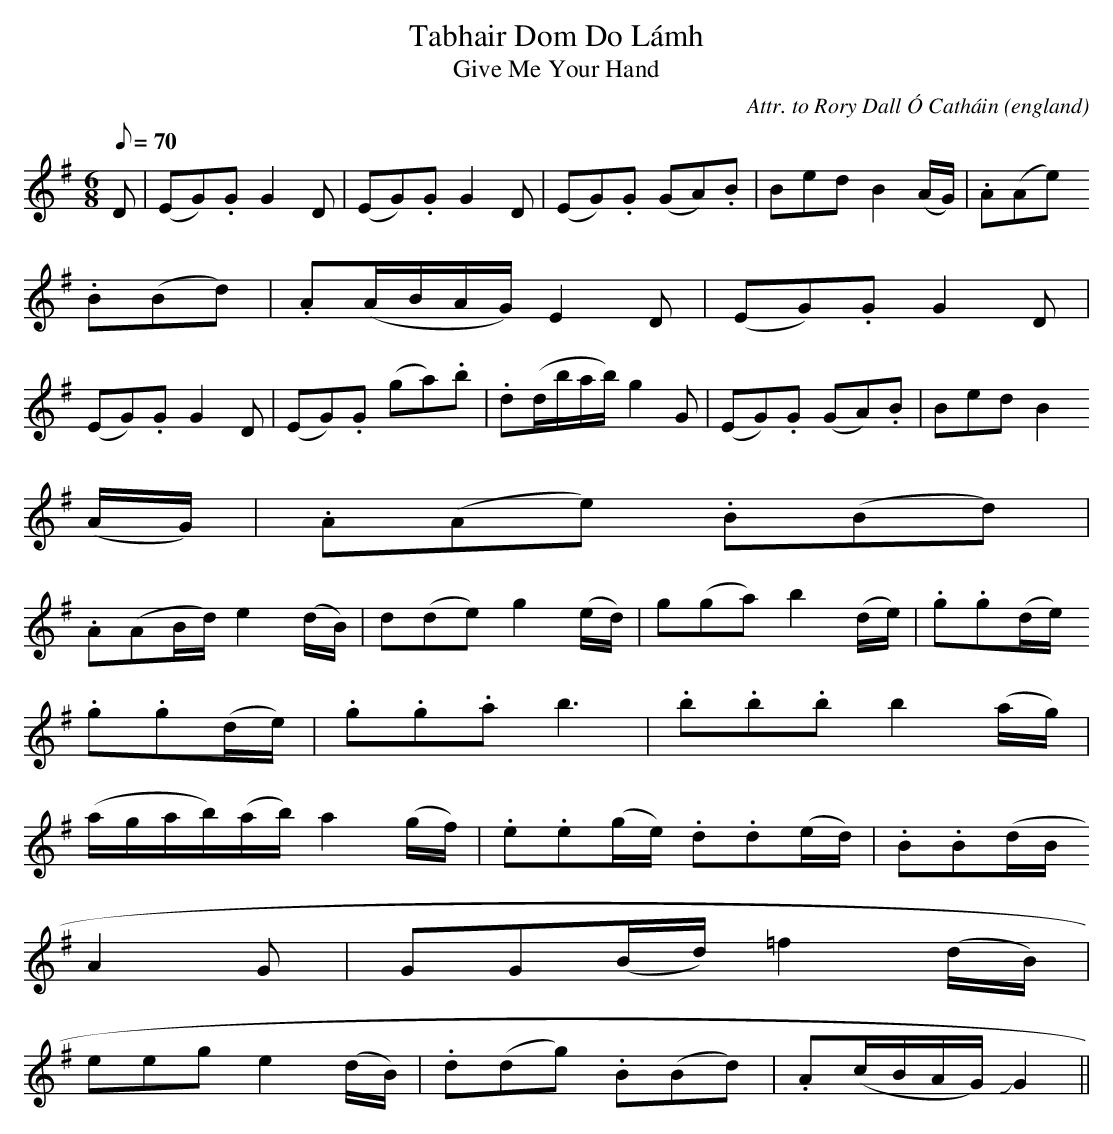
X:1
T:Tabhair Dom Do Lámh
T:Give Me Your Hand
O:england
M:6/8
L:1/8
Q:70
C:Attr. to Rory Dall Ó Catháin
K:G
D|(EG).G G2 D|(EG).G G2 D|(EG).G (GA).B|Bed B2 (A/2G/2)|.A(Ae)
.B(Bd)|.A(A/2B/2A/2G/2) E2 D|(EG).G G2 D|
(EG).G G2 D|(EG).G (ga).b|.d(d/2b/2a/2b/2) g2 G|(EG).G (GA).B|Bed B2
(A/2G/2)|.A(Ae) .B(Bd)|
.A(AB/2d/2) e2 (d/2B/2)|d(de) g2 (e/2d/2)|g(ga) b2 (d/2e/2)|.g.g(d/2e/2)
.g.g(d/2e/2)|.g.g.a b3 |.b.b.b b2 (a/2g/2)|
(a/2g/2a/2b/2)(a/2b/2) a2 (g/2f/2)|.e.e(g/2e/2) .d.d(e/2d/2)|.B.B(d/2B/2
)
A2 G|GG(B/2d/2) =f2 (d/2B/2)|
eeg e2 (d/2B/2)|.d(dg) .B(Bd)|.A(c/2B/2A/2G/2) JG2||
